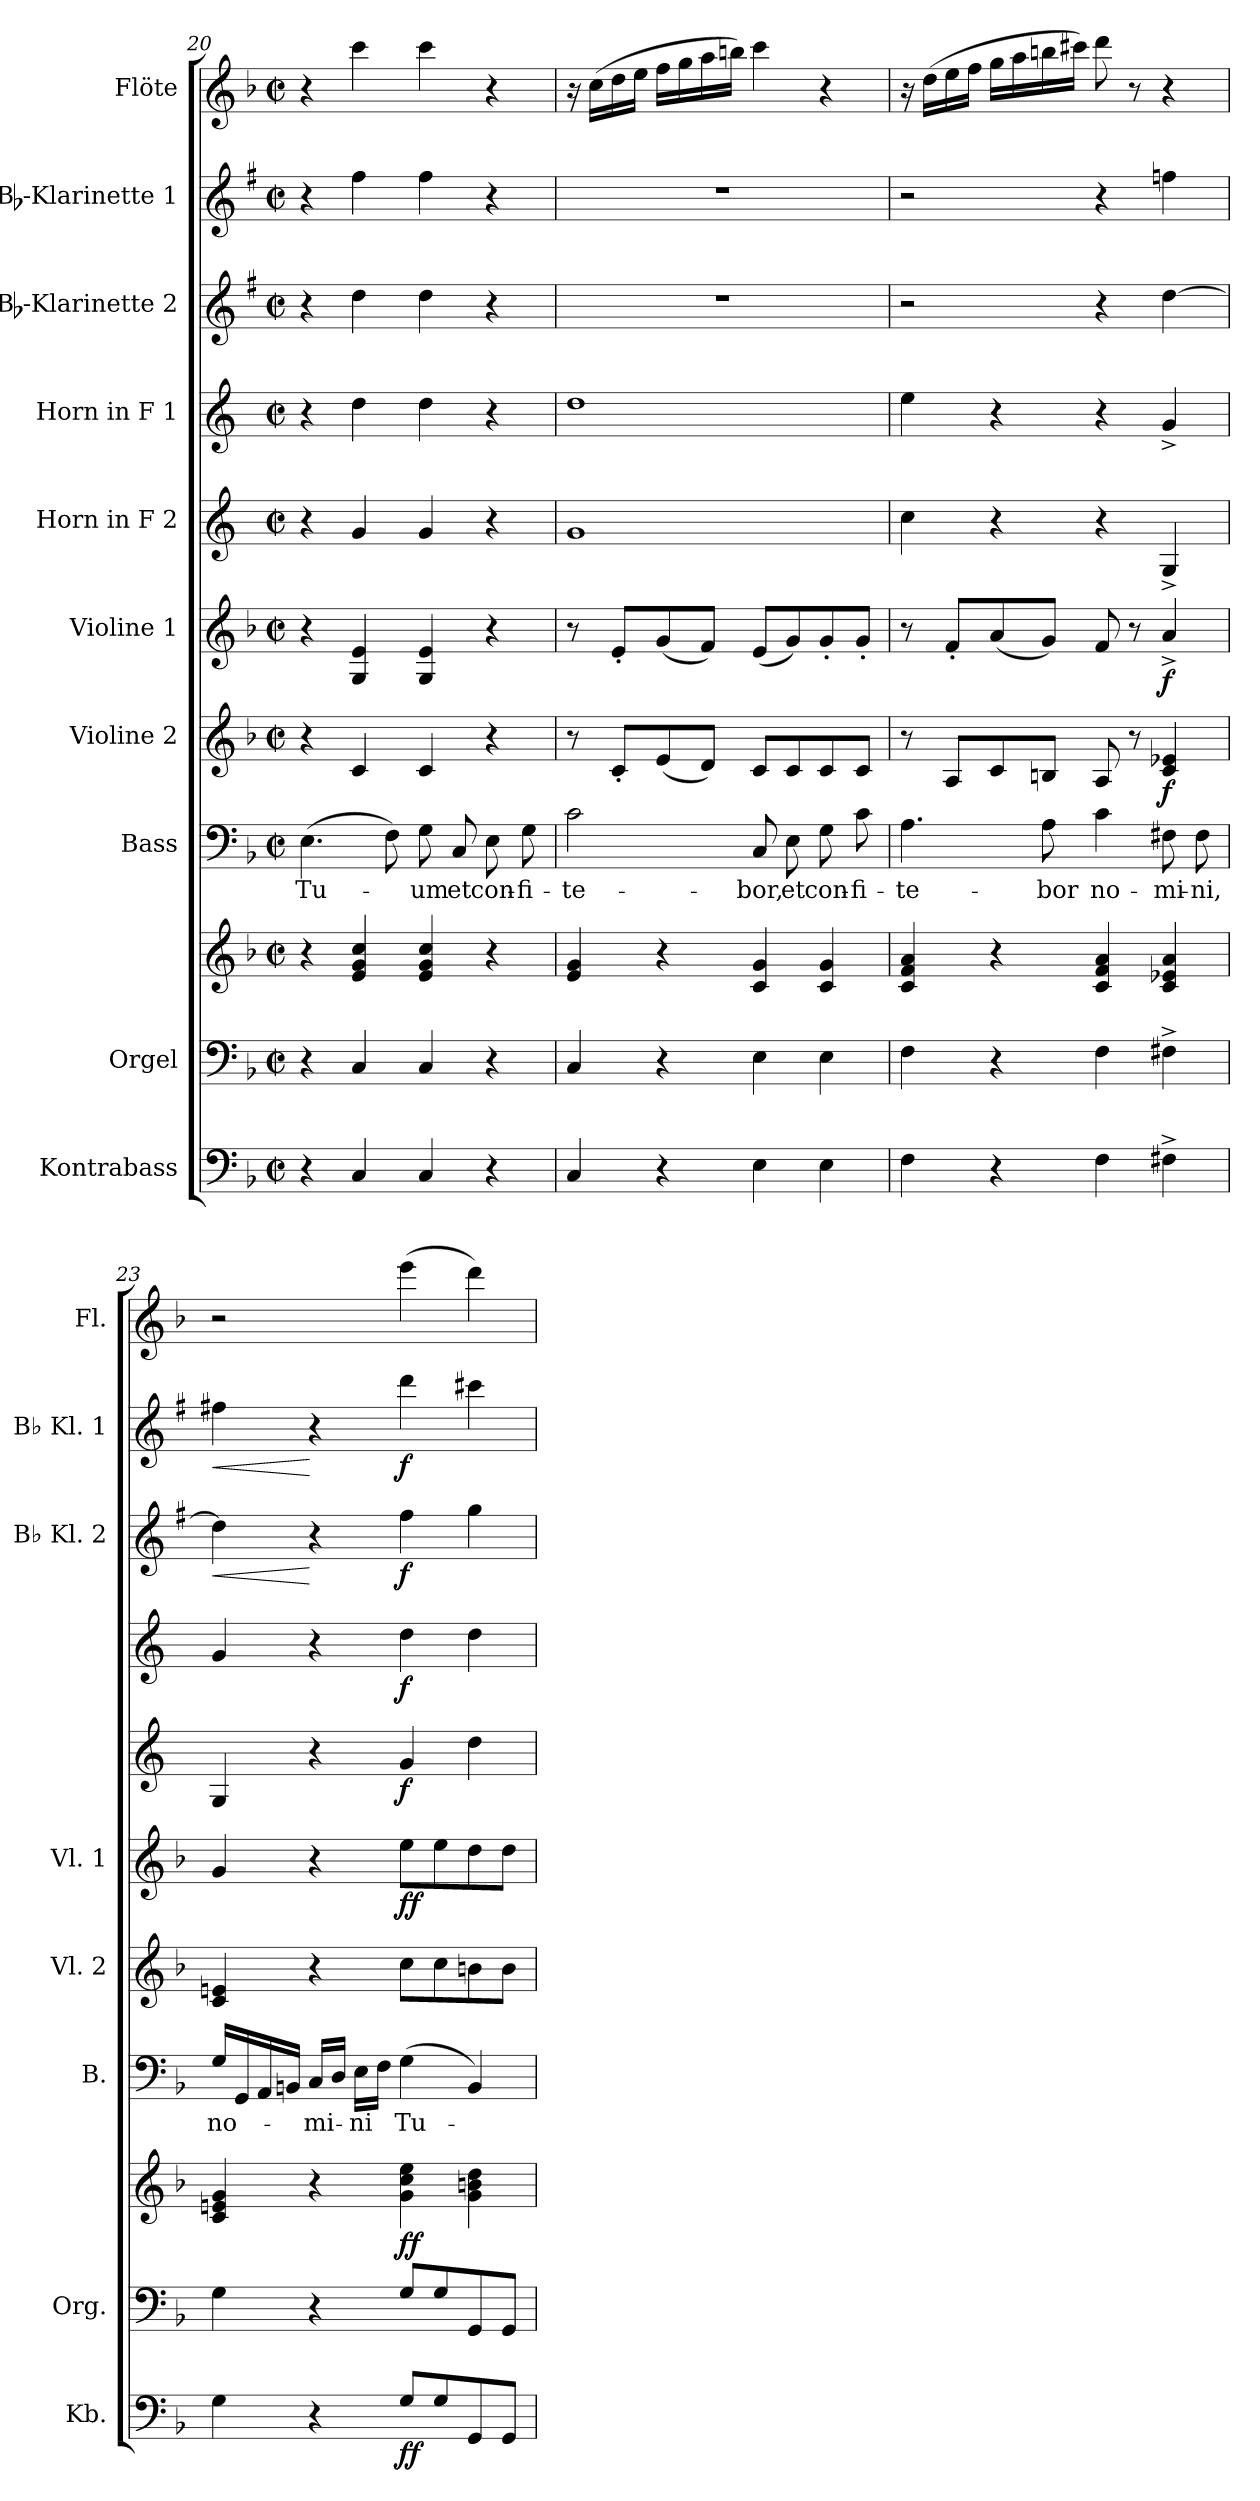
**kern	**dynam	**kern	**kern	**dynam	**kern	**text	**kern	**dynam	**kern	**dynam	**kern	**dynam	**kern	**dynam	**kern	**dynam	**kern	**dynam	**kern
*part10	*part10	*part9	*part9	*part9	*part8	*part8	*part7	*part7	*part6	*part6	*part5	*part5	*part4	*part4	*part3	*part3	*part2	*part2	*part1
*staff11	*staff11	*staff10	*staff9	*staff9/10	*staff8	*staff8	*staff7	*staff7	*staff6	*staff6	*staff5	*staff5	*staff4	*staff4	*staff3	*staff3	*staff2	*staff2	*staff1
*I"Kontrabass	*	*I"Orgel	*	*	*I"Bass	*	*I"Violine 2	*	*I"Violine 1	*	*I"Horn in F 2	*	*I"Horn in F 1	*	*I"Bb-Klarinette 2	*	*I"Bb-Klarinette 1	*	*I"Flöte
*I'Kb.	*	*I'Org.	*	*	*I'B.	*	*I'Vl. 2	*	*I'Vl. 1	*	*	*	*	*	*I'Bb Kl. 2	*	*I'Bb Kl. 1	*	*I'Fl.
*clefF4	*	*clefF4	*clefG2	*	*clefF4	*	*clefG2	*	*clefG2	*	*clefG2	*	*clefG2	*	*clefG2	*	*clefG2	*	*clefG2
*ITrd7c12	*	*	*	*	*	*	*	*	*	*	*ITrd4c7	*	*ITrd4c7	*	*ITrd1c2	*	*ITrd1c2	*	*
*k[b-]	*	*k[b-]	*k[b-]	*	*k[b-]	*	*k[b-]	*	*k[b-]	*	*k[b-]	*	*k[b-]	*	*k[b-]	*	*k[b-]	*	*k[b-]
*F:	*	*F:	*F:	*	*F:	*	*F:	*	*F:	*	*F:	*	*F:	*	*F:	*	*F:	*	*F:
*M2/2	*	*M2/2	*M2/2	*	*M2/2	*	*M2/2	*	*M2/2	*	*M2/2	*	*M2/2	*	*M2/2	*	*M2/2	*	*M2/2
*met(c|)	*	*met(c|)	*met(c|)	*	*met(c|)	*	*met(c|)	*	*met(c|)	*	*met(c|)	*	*met(c|)	*	*met(c|)	*	*met(c|)	*	*met(c|)
=20	=20	=20	=20	=20	=20	=20	=20	=20	=20	=20	=20	=20	=20	=20	=20	=20	=20	=20	=20
!	!	!	!	!	!	!LO:LY:b	!	!	!	!	!	!	!	!	!	!	!	!	!
4r	.	4r	4r	.	(>4.E\	Tu-	4r	.	4r	.	4r	.	4r	.	4r	.	4r	.	4r
4CC/	.	4C/	4e/ 4g/ 4cc/	.	.	.	4c/	.	4G/ 4e/	.	4c/	.	4g\	.	4cc\	.	4ee\	.	4ccc\
.	.	.	.	.	8F\)	.	.	.	.	.	.	.	.	.	.	.	.	.	.
!	!	!	!	!	!	!LO:LY:b	!	!	!	!	!	!	!	!	!	!	!	!	!
4CC/	.	4C/	4e/ 4g/ 4cc/	.	8G\	-um	4c/	.	4G/ 4e/	.	4c/	.	4g\	.	4cc\	.	4ee\	.	4ccc\
!	!	!	!	!	!	!LO:LY:b	!	!	!	!	!	!	!	!	!	!	!	!	!
.	.	.	.	.	8C/	et	.	.	.	.	.	.	.	.	.	.	.	.	.
!	!	!	!	!	!	!LO:LY:b	!	!	!	!	!	!	!	!	!	!	!	!	!
4r	.	4r	4r	.	8E\	con-	4r	.	4r	.	4r	.	4r	.	4r	.	4r	.	4r
!	!	!	!	!	!	!LO:LY:b	!	!	!	!	!	!	!	!	!	!	!	!	!
.	.	.	.	.	8G\	-fi-	.	.	.	.	.	.	.	.	.	.	.	.	.
=21	=21	=21	=21	=21	=21	=21	=21	=21	=21	=21	=21	=21	=21	=21	=21	=21	=21	=21	=21
!	!	!	!	!	!	!LO:LY:b	!	!	!	!	!	!	!	!	!	!	!	!	!
4CC/	.	4C/	4e/ 4g/	.	2c\	-te-	8r	.	8r	.	1c	.	1g	.	1r	.	1r	.	16r
.	.	.	.	.	.	.	.	.	.	.	.	.	.	.	.	.	.	.	(>16cc\LL
.	.	.	.	.	.	.	8c'</L	.	8e'</L	.	.	.	.	.	.	.	.	.	16dd\
.	.	.	.	.	.	.	.	.	.	.	.	.	.	.	.	.	.	.	16ee\JJ
4r	.	4r	4r	.	.	.	(<8e/	.	(<8g/	.	.	.	.	.	.	.	.	.	16ff\LL
.	.	.	.	.	.	.	.	.	.	.	.	.	.	.	.	.	.	.	16gg\
.	.	.	.	.	.	.	8d/J)	.	8f/J)	.	.	.	.	.	.	.	.	.	16aa\
.	.	.	.	.	.	.	.	.	.	.	.	.	.	.	.	.	.	.	16bbn\JJ)
!	!	!	!	!	!	!LO:LY:b	!	!	!	!	!	!	!	!	!	!	!	!	!
4EE\	.	4E\	4c/ 4g/	.	8C/	-bor,	8c/L	.	(<8e/L	.	.	.	.	.	.	.	.	.	4ccc\
!	!	!	!	!	!	!LO:LY:b	!	!	!	!	!	!	!	!	!	!	!	!	!
.	.	.	.	.	8E\	et	8c/	.	8g/)	.	.	.	.	.	.	.	.	.	.
!	!	!	!	!	!	!LO:LY:b	!	!	!	!	!	!	!	!	!	!	!	!	!
4EE\	.	4E\	4c/ 4g/	.	8G\	con-	8c/	.	8g'</	.	.	.	.	.	.	.	.	.	4r
!	!	!	!	!	!	!LO:LY:b	!	!	!	!	!	!	!	!	!	!	!	!	!
.	.	.	.	.	8c\	-fi-	8c/J	.	8g'</J	.	.	.	.	.	.	.	.	.	.
=22	=22	=22	=22	=22	=22	=22	=22	=22	=22	=22	=22	=22	=22	=22	=22	=22	=22	=22	=22
!	!	!	!	!	!	!LO:LY:b	!	!	!	!	!	!	!	!	!	!	!	!	!
4FF\	.	4F\	4c/ 4f/ 4a/	.	4.A\	-te-	8r	.	8r	.	4f\	.	4a\	.	2r	.	2r	.	16r
.	.	.	.	.	.	.	.	.	.	.	.	.	.	.	.	.	.	.	(>16dd\LL
.	.	.	.	.	.	.	8A/L	.	8f'</L	.	.	.	.	.	.	.	.	.	16ee\
.	.	.	.	.	.	.	.	.	.	.	.	.	.	.	.	.	.	.	16ff\JJ
4r	.	4r	4r	.	.	.	8c/	.	(<8a/	.	4r	.	4r	.	.	.	.	.	16gg\LL
.	.	.	.	.	.	.	.	.	.	.	.	.	.	.	.	.	.	.	16aa\
!	!	!	!	!	!	!LO:LY:b	!	!	!	!	!	!	!	!	!	!	!	!	!
.	.	.	.	.	8A\	-bor	8Bn/J	.	8g/J)	.	.	.	.	.	.	.	.	.	16bbn\
.	.	.	.	.	.	.	.	.	.	.	.	.	.	.	.	.	.	.	16ccc#X\JJ)
!	!	!	!	!	!	!LO:LY:b	!	!	!	!	!	!	!	!	!	!	!	!	!
4FF\	.	4F\	4c/ 4f/ 4a/	.	4c\	no-	8A/	.	8f/	.	4r	.	4r	.	4r	.	4r	.	8ddd\
.	.	.	.	.	.	.	8r	.	8r	.	.	.	.	.	.	.	.	.	8r
!	!	!	!	!	!	!LO:LY:b	!	!LO:DY:b	!	!LO:DY:b	!	!	!	!	!	!	!	!	!
4FF#X^>\	.	4F#X^>\	4c/ 4e-X/ 4a/	.	8F#X\	-mi-	4c/ 4e-X/	f	4a^</	f	4C^</	.	4c^</	.	[4cc\	.	4ee-X\	.	4r
!	!	!	!	!	!	!LO:LY:b	!	!	!	!	!	!	!	!	!	!	!	!	!
.	.	.	.	.	8F#\	-ni,	.	.	.	.	.	.	.	.	.	.	.	.	.
!!LO:PB:g=z
=23	=23	=23	=23	=23	=23	=23	=23	=23	=23	=23	=23	=23	=23	=23	=23	=23	=23	=23	=23
!	!	!	!	!	!	!LO:LY:b	!	!	!	!	!	!	!	!	!	!LO:HP:b	!	!LO:HP:b	!
4GG\	.	4G\	4c/ 4en/ 4g/	.	16G/LL	no-	4c/ 4en/	.	4g/	.	4C/	.	4c/	.	4cc\]	<	4een\	<	2r
.	.	.	.	.	16GG/	.	.	.	.	.	.	.	.	.	.	.	.	.	.
.	.	.	.	.	16AA/	.	.	.	.	.	.	.	.	.	.	.	.	.	.
.	.	.	.	.	16BBn/JJ	.	.	.	.	.	.	.	.	.	.	.	.	.	.
!	!	!	!	!	!	!LO:LY:b	!	!	!	!	!	!	!	!	!	!	!	!	!
4r	.	4r	4r	.	16C/LL	-mi-	4r	.	4r	.	4r	.	4r	.	4r	[	4r	[	.
.	.	.	.	.	16D/JJ	.	.	.	.	.	.	.	.	.	.	.	.	.	.
!	!	!	!	!	!	!LO:LY:b	!	!	!	!	!	!	!	!	!	!	!	!	!
.	.	.	.	.	16E\LL	-ni	.	.	.	.	.	.	.	.	.	.	.	.	.
.	.	.	.	.	16F\JJ	.	.	.	.	.	.	.	.	.	.	.	.	.	.
!	!LO:DY:b	!	!	!LO:DY:b	!	!LO:LY:b	!	!	!	!LO:DY:b	!	!LO:DY:b	!	!LO:DY:b	!	!LO:DY:b	!	!LO:DY:b	!
8GG/L	ff	8G/L	4g\ 4cc\ 4ee\	ff	(>4G\	Tu-	8cc\L	.	8ee\L	ff	4c/	f	4g\	f	4ee\	f	4ccc\	f	(>4eee\
8GG/	.	8G/	.	.	.	.	8cc\	.	8ee\	.	.	.	.	.	.	.	.	.	.
8GGG/	.	8GG/	4g\ 4bn\ 4dd\	.	4BB/)	.	8bn\	.	8dd\	.	4g\	.	4g\	.	4ff\	.	4bbn\	.	4ddd\)
8GGG/J	.	8GG/J	.	.	.	.	8b\J	.	8dd\J	.	.	.	.	.	.	.	.	.	.
=	=	=	=	=	=	=	=	=	=	=	=	=	=	=	=	=	=	=	=
*-	*-	*-	*-	*-	*-	*-	*-	*-	*-	*-	*-	*-	*-	*-	*-	*-	*-	*-	*-
